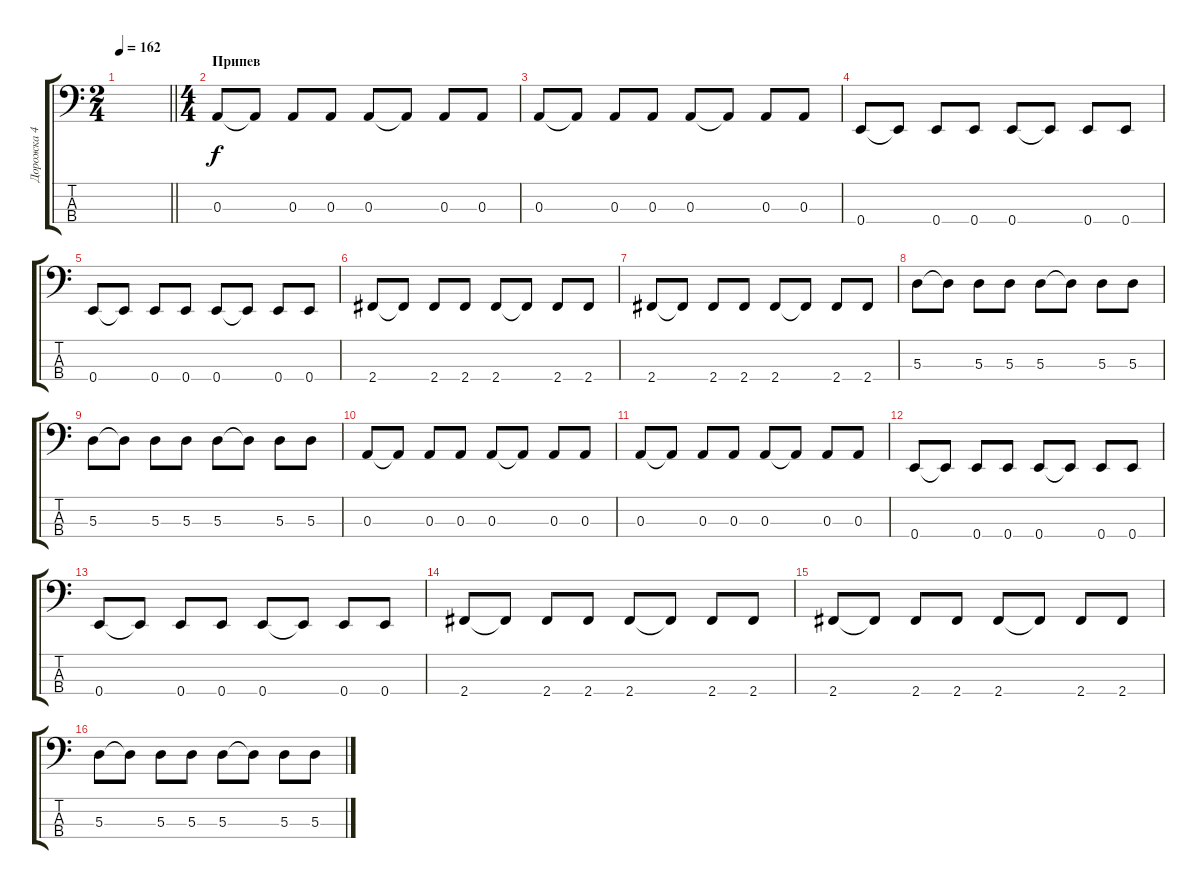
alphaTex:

\track ("Дорожка 4" "Дорожка 4") {instrument electricbassfinger}
\staff {score tabs}
\tuning (G2 D2 A1 E1) {hide}
\ts (2 4)
\tempo 162
\clef f4
\barLineRight lightlight
\ks c
|
\ts (4 4)
\section ("" "Припев")
0.3.8 0.3{t}.8 0.3.8 0.3.8 0.3.8 0.3{t}.8 0.3.8 0.3.8 |
0.3.8 0.3{t}.8 0.3.8 0.3.8 0.3.8 0.3{t}.8 0.3.8 0.3.8 |
0.4.8 0.4{t}.8 0.4.8 0.4.8 0.4.8 0.4{t}.8 0.4.8 0.4.8 |
0.4.8 0.4{t}.8 0.4.8 0.4.8 0.4.8 0.4{t}.8 0.4.8 0.4.8 |
2.4.8 2.4{t}.8 2.4.8 2.4.8 2.4.8 2.4{t}.8 2.4.8 2.4.8 |
2.4.8 2.4{t}.8 2.4.8 2.4.8 2.4.8 2.4{t}.8 2.4.8 2.4.8 |
5.3.8 5.3{t}.8 5.3.8 5.3.8 5.3.8 5.3{t}.8 5.3.8 5.3.8 |
5.3.8 5.3{t}.8 5.3.8 5.3.8 5.3.8 5.3{t}.8 5.3.8 5.3.8 |
0.3.8 0.3{t}.8 0.3.8 0.3.8 0.3.8 0.3{t}.8 0.3.8 0.3.8 |
0.3.8 0.3{t}.8 0.3.8 0.3.8 0.3.8 0.3{t}.8 0.3.8 0.3.8 |
0.4.8 0.4{t}.8 0.4.8 0.4.8 0.4.8 0.4{t}.8 0.4.8 0.4.8 |
0.4.8 0.4{t}.8 0.4.8 0.4.8 0.4.8 0.4{t}.8 0.4.8 0.4.8 |
2.4.8 2.4{t}.8 2.4.8 2.4.8 2.4.8 2.4{t}.8 2.4.8 2.4.8 |
2.4.8 2.4{t}.8 2.4.8 2.4.8 2.4.8 2.4{t}.8 2.4.8 2.4.8 |
5.3.8 5.3{t}.8 5.3.8 5.3.8 5.3.8 5.3{t}.8 5.3.8 5.3.8
